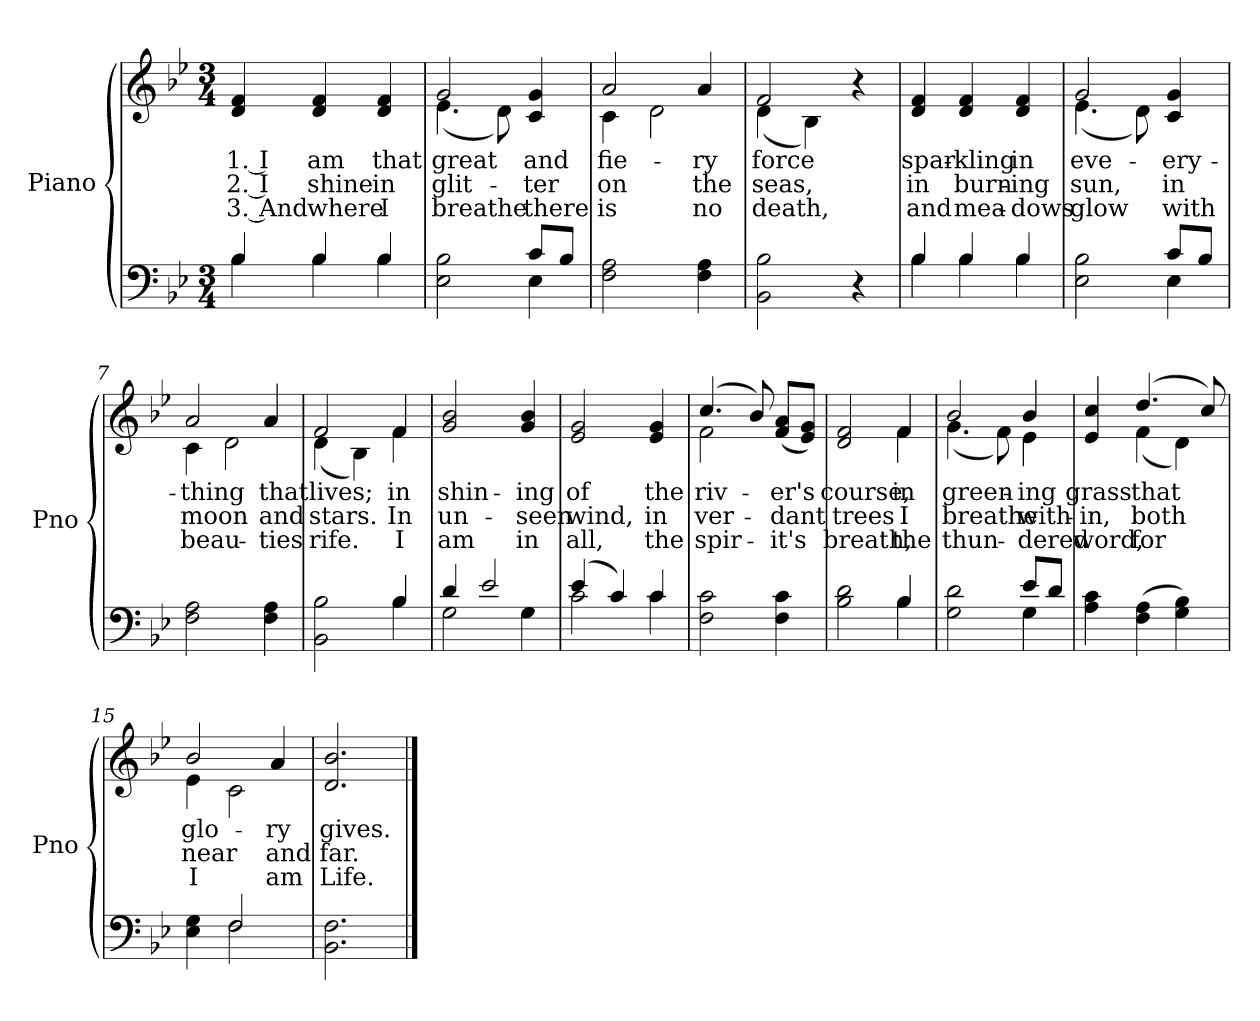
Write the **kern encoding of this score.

**kern	**kern	**text	**text	**text
*part2	*part1	*part1	*part1	*part1
*staff2	*staff1	*staff1	*staff1	*staff1
*I"Piano	*I"Piano	*	*	*
*I'Pno	*I'Pno	*	*	*
*clefF4	*clefG2	*	*	*
*k[b-e-]	*k[b-e-]	*	*	*
*M3/4	*M3/4	*	*	*
*MM132	*MM132	*	*	*
=1	=1	=1	=1	=1
*^	*	*	*	*
!	!	!	!LO:LY:b	!LO:LY:b	!LO:LY:b
4B-/	4B-\	4d/ 4f/	1. I	2. I	3. And
!	!	!	!LO:LY:b	!LO:LY:b	!LO:LY:b
4B-/	4B-\	4d/ 4f/	am	shine	where
!	!	!	!LO:LY:b	!LO:LY:b	!LO:LY:b
4B-/	4B-\	4d/ 4f/	that	in	I
=2	=2	=2	=2	=2	=2
!	!	!	!LO:LY:b	!LO:LY:b	!LO:LY:b
*	*	*^	*	*	*
2E-\ 2B-\	2ryy	2g/	(<4.e-\	great	glit-	breathe
.	.	.	8d\)	.	.	.
!	!	!	!	!LO:LY:b	!LO:LY:b	!LO:LY:b
4E-\	8c/L	4c/ 4g/	4ryy	and	-ter	there
.	8B-/J	.	.	.	.	.
=3	=3	=3	=3	=3	=3	=3
!	!	!	!	!LO:LY:b	!LO:LY:b	!LO:LY:b
*v	*v	*	*	*	*	*
2F\ 2A\	2a/	4c\	fie-	on	is
.	.	2d\	.	.	.
!	!	!	!LO:LY:b	!LO:LY:b	!LO:LY:b
4F\ 4A\	4a/	.	-ry	the	no
=4	=4	=4	=4	=4	=4
!	!	!	!LO:LY:b	!LO:LY:b	!LO:LY:b
2BB-\ 2B-\	2f/	(<4d\	force	seas,	death,
.	.	4B-\)	.	.	.
4r	4r	4ryy	.	.	.
=5	=5	=5	=5	=5	=5
*^	*	*	*	*	*
!	!	!	!	!LO:LY:b	!LO:LY:b	!LO:LY:b
*	*	*v	*v	*	*	*
4B-/	4B-\	4d/ 4f/	spar-	in	and
!	!	!	!LO:LY:b	!LO:LY:b	!LO:LY:b
4B-/	4B-\	4d/ 4f/	-kling	burn-	mea-
!	!	!	!LO:LY:b	!LO:LY:b	!LO:LY:b
4B-/	4B-\	4d/ 4f/	in	-ing	-dows
!!LO:LB:g=z
=6	=6	=6	=6	=6	=6
!	!	!	!LO:LY:b	!LO:LY:b	!LO:LY:b
*	*	*^	*	*	*
2E-\ 2B-\	2ryy	2g/	(<4.e-\	eve-	sun,	glow
.	.	.	8d\)	.	.	.
!	!	!	!	!LO:LY:b	!LO:LY:b	!LO:LY:b
4E-\	8c/L	4c/ 4g/	4ryy	-ery-	in	with
.	8B-/J	.	.	.	.	.
=7	=7	=7	=7	=7	=7	=7
!	!	!	!	!LO:LY:b	!LO:LY:b	!LO:LY:b
*v	*v	*	*	*	*	*
2F\ 2A\	2a/	4c\	-thing	moon	beau-
.	.	2d\	.	.	.
!	!	!	!LO:LY:b	!LO:LY:b	!LO:LY:b
4F\ 4A\	4a/	.	that	and	-ties
=8	=8	=8	=8	=8	=8
*^	*	*	*	*	*
!	!	!	!	!LO:LY:b	!LO:LY:b	!LO:LY:b
2BB-\ 2B-\	2ryy	2f/	(<4d\	lives;	stars.	rife.
.	.	.	4B-\)	.	.	.
!	!	!	!	!LO:LY:b	!LO:LY:b	!LO:LY:b
4B-\	4B-/	4f/	4f\	in	In	I
=9	=9	=9	=9	=9	=9	=9
!	!	!	!	!LO:LY:b	!LO:LY:b	!LO:LY:b
*	*	*v	*v	*	*	*
4d/	2G\	2g/ 2b-/	shin-	un-	am
2e-/	.	.	.	.	.
!	!	!	!LO:LY:b	!LO:LY:b	!LO:LY:b
.	4G\	4g/ 4b-/	-ing	-seen	in
=10	=10	=10	=10	=10	=10
!	!	!	!LO:LY:b	!LO:LY:b	!LO:LY:b
(>4e-/	2c\	2e-/ 2g/	of	wind,	all,
4c/)	.	.	.	.	.
!	!	!	!LO:LY:b	!LO:LY:b	!LO:LY:b
4c/	4c\	4e-/ 4g/	the	in	the
!!LO:LB:g=z
=11	=11	=11	=11	=11	=11
!	!	!	!LO:LY:b	!LO:LY:b	!LO:LY:b
*v	*v	*^	*	*	*
2F\ 2c\	(>4.cc/	2f\	riv-	ver-	spir-
.	8b-/)	.	.	.	.
!	!	!	!LO:LY:b	!LO:LY:b	!LO:LY:b
4F\ 4c\	(>8f/ 8a/L	4ryy	-er's	-dant	-it's
.	8e-/ 8g/J)	.	.	.	.
=12	=12	=12	=12	=12	=12
*^	*	*	*	*	*
!	!	!	!	!LO:LY:b	!LO:LY:b	!LO:LY:b
2B-\ 2d\	2ryy	2d/ 2f/	2ryy	course,	trees	breath,
!	!	!	!	!LO:LY:b	!LO:LY:b	!LO:LY:b
4B-\	4B-/	4f/	4f\	in	I	the
=13	=13	=13	=13	=13	=13	=13
!	!	!	!	!LO:LY:b	!LO:LY:b	!LO:LY:b
2G\ 2d\	2ryy	2b-/	(<4.g\	green-	breathe	thun-
.	.	.	8f\)	.	.	.
!	!	!	!	!LO:LY:b	!LO:LY:b	!LO:LY:b
4G\	8e-/L	4b-/	4e-\	-ing	with-	-dered
.	8d/J	.	.	.	.	.
=14	=14	=14	=14	=14	=14	=14
!	!	!	!	!LO:LY:b	!LO:LY:b	!LO:LY:b
*v	*v	*	*	*	*	*
4A\ 4c\	4e-/ 4cc/	4ryy	grass	-in,	word,
!	!	!	!LO:LY:b	!LO:LY:b	!LO:LY:b
(>4F\ 4A\	(>4.dd/	(<4f\	that	both	for
4G\ 4B-\)	.	4d\)	.	.	.
.	8cc/)	.	.	.	.
=15	=15	=15	=15	=15	=15
*^	*	*	*	*	*
!	!	!	!	!LO:LY:b	!LO:LY:b	!LO:LY:b
4E-\ 4G\	4ryy	2b-/	4e-\	glo-	near	I
2F\	2F/	.	2c\	.	.	.
!	!	!	!	!LO:LY:b	!LO:LY:b	!LO:LY:b
.	.	4a/	.	-ry	and	am
*v	*v	*	*	*	*	*
*	*v	*v	*	*	*
=16	=16	=16	=16	=16
!	!	!LO:LY:b	!LO:LY:b	!LO:LY:b
2.BB-\ 2.F\	2.d/ 2.b-/	gives.	far.	Life.
==	==	==	==	==
*-	*-	*-	*-	*-
